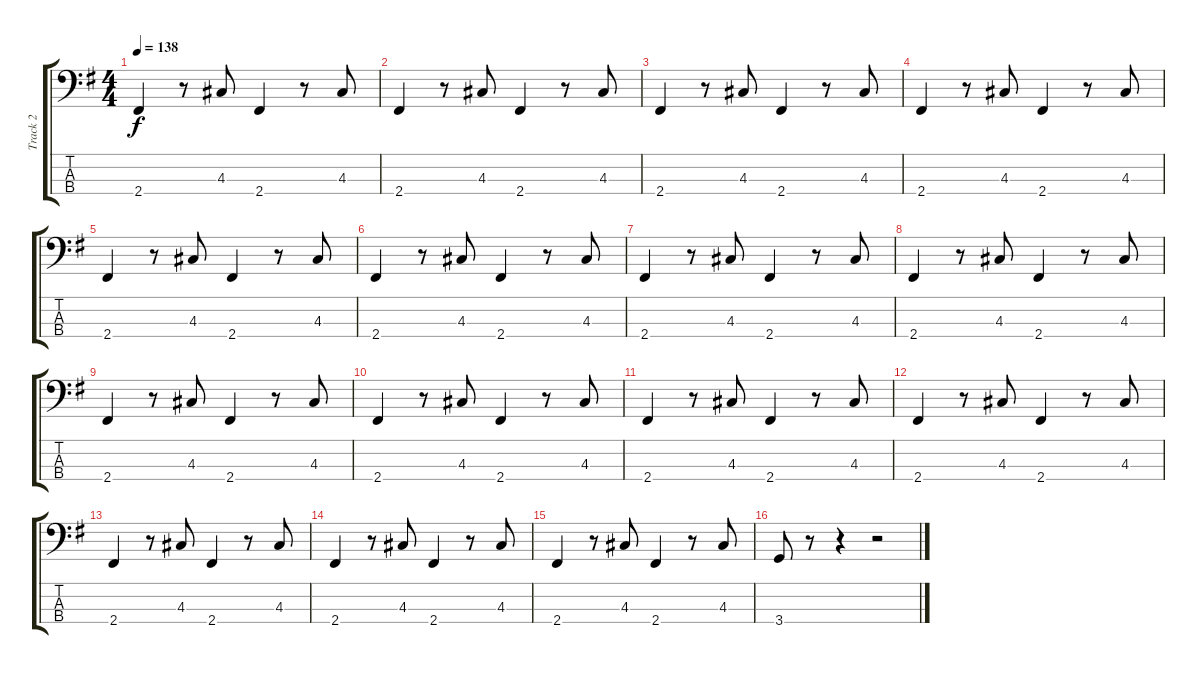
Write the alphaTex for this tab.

\track ("Track 2" "Track 2") {instrument electricbasspick}
\staff {score tabs}
\tuning (G2 D2 A1 E1) {hide}
\ts (4 4)
\tempo 138
\clef f4
\ks g
2.4.4{dy f} r.8 4.3.8 2.4.4 r.8 4.3.8 |
2.4.4 r.8 4.3.8 2.4.4 r.8 4.3.8 |
2.4.4 r.8 4.3.8 2.4.4 r.8 4.3.8 |
2.4.4 r.8 4.3.8 2.4.4 r.8 4.3.8 |
2.4.4 r.8 4.3.8 2.4.4 r.8 4.3.8 |
2.4.4 r.8 4.3.8 2.4.4 r.8 4.3.8 |
2.4.4 r.8 4.3.8 2.4.4 r.8 4.3.8 |
2.4.4 r.8 4.3.8 2.4.4 r.8 4.3.8 |
2.4.4 r.8 4.3.8 2.4.4 r.8 4.3.8 |
2.4.4 r.8 4.3.8 2.4.4 r.8 4.3.8 |
2.4.4 r.8 4.3.8 2.4.4 r.8 4.3.8 |
2.4.4 r.8 4.3.8 2.4.4 r.8 4.3.8 |
2.4.4 r.8 4.3.8 2.4.4 r.8 4.3.8 |
2.4.4 r.8 4.3.8 2.4.4 r.8 4.3.8 |
2.4.4 r.8 4.3.8 2.4.4 r.8 4.3.8 |
3.4.8 r.8 r.4 r.2
